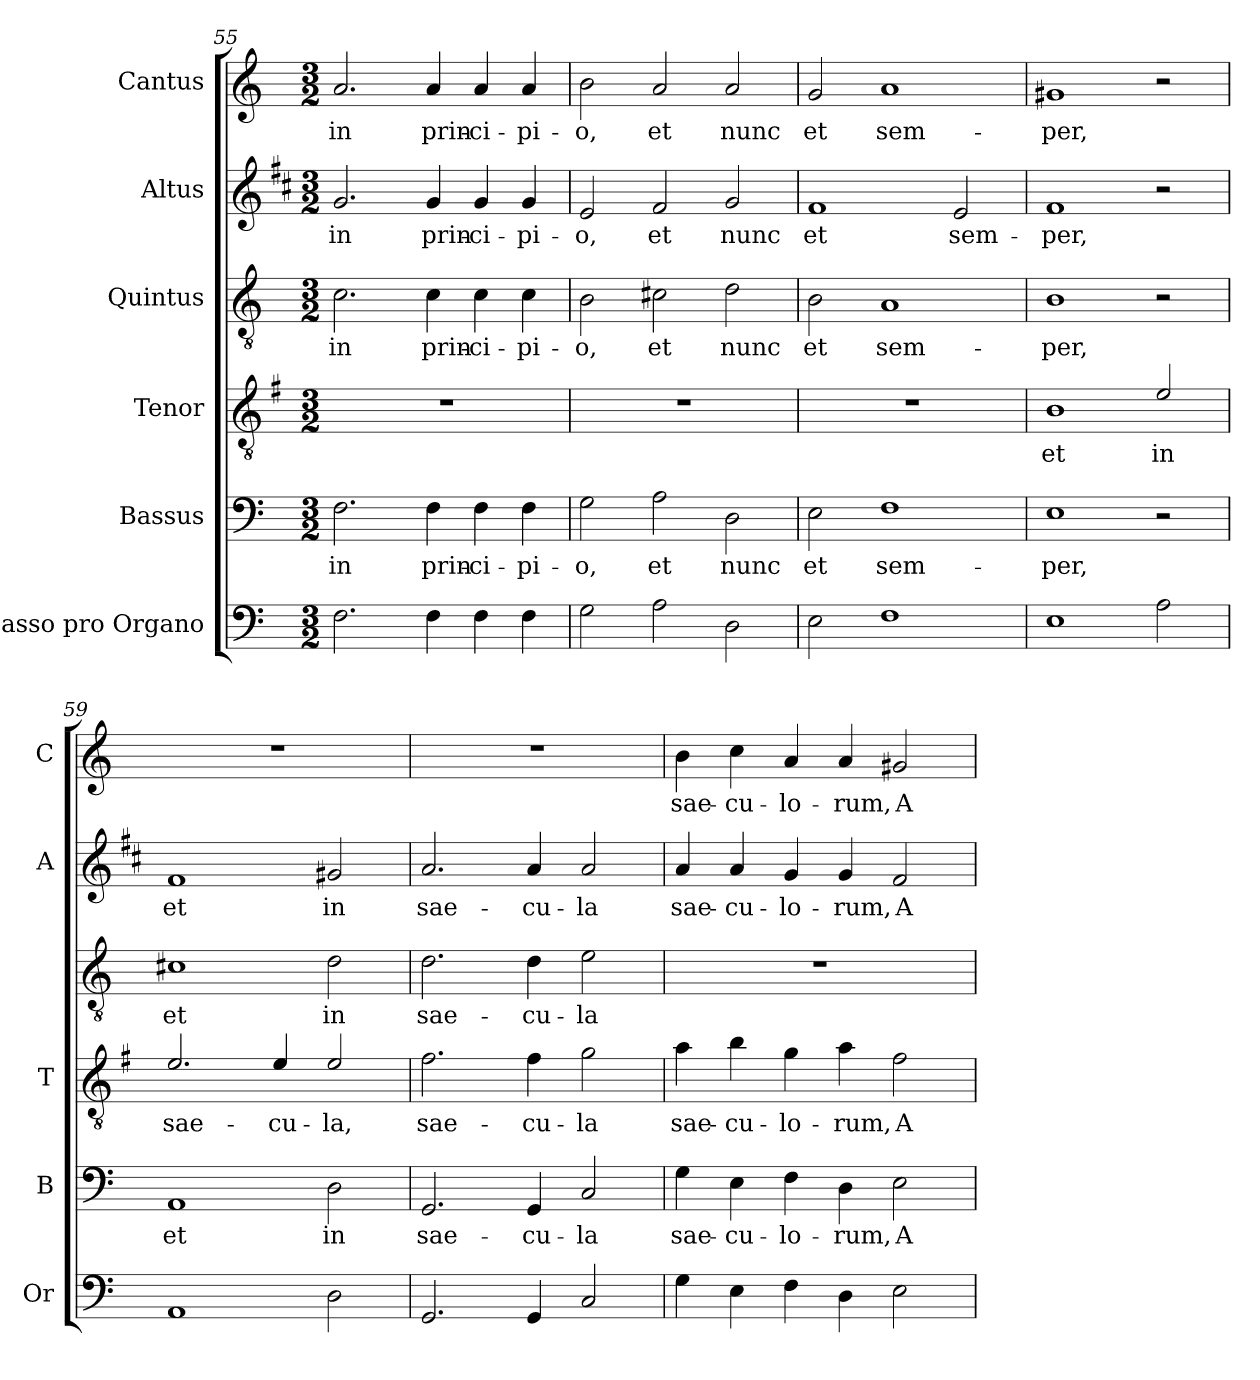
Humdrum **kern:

**kern	**kern	**text	**kern	**text	**kern	**text	**kern	**text	**kern	**text
*part6	*part5	*part5	*part4	*part4	*part3	*part3	*part2	*part2	*part1	*part1
*staff6	*staff5	*staff5	*staff4	*staff4	*staff3	*staff3	*staff2	*staff2	*staff1	*staff1
*I"Basso pro Organo	*I"Bassus	*	*I"Tenor	*	*I"Quintus	*	*I"Altus	*	*I"Cantus	*
*I'Or	*I'B	*	*I'T	*	*	*	*I'A	*	*I'C	*
*clefF4	*clefF4	*	*clefGv2	*	*clefGv2	*	*clefG2	*	*clefG2	*
*	*	*	*ITrd4c7	*	*	*	*ITrd1c2	*	*	*
*k[]	*k[]	*	*k[]	*	*k[]	*	*k[]	*	*k[]	*
*C:	*C:	*	*C:	*	*C:	*	*C:	*	*C:	*
*M3/2	*M3/2	*	*M3/2	*	*M3/2	*	*M3/2	*	*M3/2	*
=55	=55	=55	=55	=55	=55	=55	=55	=55	=55	=55
!	!	!LO:LY:b	!	!	!	!LO:LY:b	!	!LO:LY:b	!	!LO:LY:b
2.F\	2.F\	in	1.r	.	2.c\	in	2.f/	in	2.a/	in
!	!	!LO:LY:b	!	!	!	!LO:LY:b	!	!LO:LY:b	!	!LO:LY:b
4F\	4F\	prin-	.	.	4c\	prin-	4f/	prin-	4a/	prin-
!	!	!LO:LY:b	!	!	!	!LO:LY:b	!	!LO:LY:b	!	!LO:LY:b
4F\	4F\	-ci-	.	.	4c\	-ci-	4f/	-ci-	4a/	-ci-
!	!	!LO:LY:b	!	!	!	!LO:LY:b	!	!LO:LY:b	!	!LO:LY:b
4F\	4F\	-pi-	.	.	4c\	-pi-	4f/	-pi-	4a/	-pi-
=56	=56	=56	=56	=56	=56	=56	=56	=56	=56	=56
!	!	!LO:LY:b	!	!	!	!LO:LY:b	!	!LO:LY:b	!	!LO:LY:b
2G\	2G\	-o,	1.r	.	2B\	-o,	2d/	-o,	2b\	-o,
!	!	!LO:LY:b	!	!	!	!LO:LY:b	!	!LO:LY:b	!	!LO:LY:b
2A\	2A\	et	.	.	2c#X\	et	2e/	et	2a/	et
!	!	!LO:LY:b	!	!	!	!LO:LY:b	!	!LO:LY:b	!	!LO:LY:b
2D\	2D\	nunc	.	.	2d\	nunc	2f/	nunc	2a/	nunc
=57	=57	=57	=57	=57	=57	=57	=57	=57	=57	=57
!	!	!LO:LY:b	!	!	!	!LO:LY:b	!	!LO:LY:b	!	!LO:LY:b
2E\	2E\	et	1.r	.	2B\	et	1e	et	2g/	et
!	!	!LO:LY:b	!	!	!	!LO:LY:b	!	!	!	!LO:LY:b
1F	1F	sem-	.	.	1A	sem-	.	.	1a	sem-
!	!	!	!	!	!	!	!	!LO:LY:b	!	!
.	.	.	.	.	.	.	2d/	sem-	.	.
=58	=58	=58	=58	=58	=58	=58	=58	=58	=58	=58
!	!	!LO:LY:b	!	!LO:LY:b	!	!LO:LY:b	!	!LO:LY:b	!	!LO:LY:b
1E	1E	-per,	1E	et	1B	-per,	1e	-per,	1g#X	-per,
!	!	!	!	!LO:LY:b	!	!	!	!	!	!
2A\	2r	.	2A/	in	2r	.	2r	.	2r	.
!!LO:LB:g=z
=59	=59	=59	=59	=59	=59	=59	=59	=59	=59	=59
!	!	!LO:LY:b	!	!LO:LY:b	!	!LO:LY:b	!	!LO:LY:b	!	!
1AA	1AA	et	2.A/	sae-	1c#X	et	1e	et	1.r	.
!	!	!	!	!LO:LY:b	!	!	!	!	!	!
.	.	.	4A/	-cu-	.	.	.	.	.	.
!	!	!LO:LY:b	!	!LO:LY:b	!	!LO:LY:b	!	!LO:LY:b	!	!
2D\	2D\	in	2A/	-la,	2d\	in	2f#X/	in	.	.
=60	=60	=60	=60	=60	=60	=60	=60	=60	=60	=60
!	!	!LO:LY:b	!	!LO:LY:b	!	!LO:LY:b	!	!LO:LY:b	!	!
2.GG/	2.GG/	sae-	2.B\	sae-	2.d\	sae-	2.g/	sae-	1.r	.
!	!	!LO:LY:b	!	!LO:LY:b	!	!LO:LY:b	!	!LO:LY:b	!	!
4GG/	4GG/	-cu-	4B\	-cu-	4d\	-cu-	4g/	-cu-	.	.
!	!	!LO:LY:b	!	!LO:LY:b	!	!LO:LY:b	!	!LO:LY:b	!	!
2C/	2C/	-la	2c\	-la	2e\	-la	2g/	-la	.	.
=61	=61	=61	=61	=61	=61	=61	=61	=61	=61	=61
!	!	!LO:LY:b	!	!LO:LY:b	!	!	!	!LO:LY:b	!	!LO:LY:b
4G\	4G\	sae-	4d\	sae-	1.r	.	4g/	sae-	4b\	sae-
!	!	!LO:LY:b	!	!LO:LY:b	!	!	!	!LO:LY:b	!	!LO:LY:b
4E\	4E\	-cu-	4e\	-cu-	.	.	4g/	-cu-	4cc\	-cu-
!	!	!LO:LY:b	!	!LO:LY:b	!	!	!	!LO:LY:b	!	!LO:LY:b
4F\	4F\	-lo-	4c\	-lo-	.	.	4f/	-lo-	4a/	-lo-
!	!	!LO:LY:b	!	!LO:LY:b	!	!	!	!LO:LY:b	!	!LO:LY:b
4D\	4D\	-rum,	4d\	-rum,	.	.	4f/	-rum,	4a/	-rum,
!	!	!LO:LY:b	!	!LO:LY:b	!	!	!	!LO:LY:b	!	!LO:LY:b
2E\	2E\	A-	2B\	A-	.	.	2e/	A-	2g#X/	A-
=	=	=	=	=	=	=	=	=	=	=
*-	*-	*-	*-	*-	*-	*-	*-	*-	*-	*-
